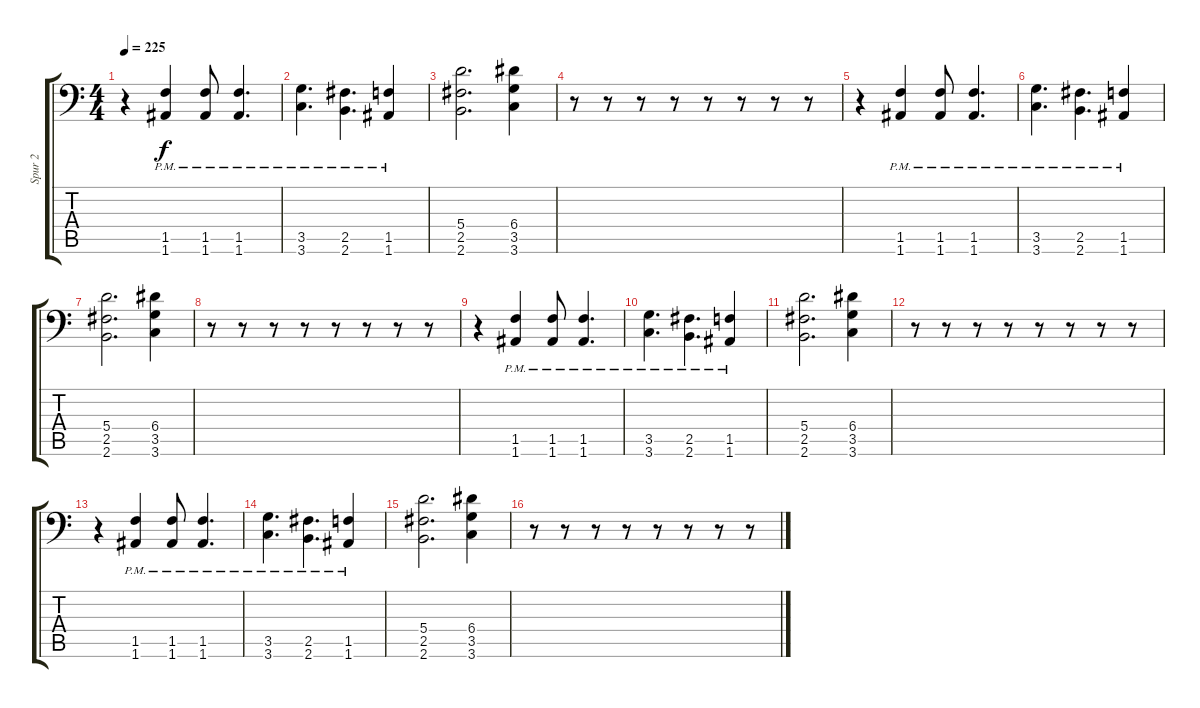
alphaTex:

\track ("Spur 2" "Spur 2") {instrument distortionguitar}
\staff {score tabs}
\tuning (B3 Gb3 D3 A2 E2 A1) {hide}
\ts (4 4)
\tempo 225
\clef f4
\ks c
r.4{dy f} (1.5{pm} 1.6{pm}).4 (1.5{pm} 1.6{pm}).8 (1.5{pm} 1.6{pm}).4{d} |
(3.5{pm} 3.6{pm}).4{d} (2.5{pm} 2.6{pm}).4{d} (1.5{pm} 1.6{pm}).4 |
(5.4 2.5 2.6).2{d} (6.4 3.5 3.6).4 |
r.8 r.8 r.8 r.8 r.8 r.8 r.8 r.8 |
r.4 (1.5{pm} 1.6{pm}).4 (1.5{pm} 1.6{pm}).8 (1.5{pm} 1.6{pm}).4{d} |
(3.5{pm} 3.6{pm}).4{d} (2.5{pm} 2.6{pm}).4{d} (1.5{pm} 1.6{pm}).4 |
(5.4 2.5 2.6).2{d} (6.4 3.5 3.6).4 |
r.8 r.8 r.8 r.8 r.8 r.8 r.8 r.8 |
r.4 (1.5{pm} 1.6{pm}).4 (1.5{pm} 1.6{pm}).8 (1.5{pm} 1.6{pm}).4{d} |
(3.5{pm} 3.6{pm}).4{d} (2.5{pm} 2.6{pm}).4{d} (1.5{pm} 1.6{pm}).4 |
(5.4 2.5 2.6).2{d} (6.4 3.5 3.6).4 |
r.8 r.8 r.8 r.8 r.8 r.8 r.8 r.8 |
r.4 (1.5{pm} 1.6{pm}).4 (1.5{pm} 1.6{pm}).8 (1.5{pm} 1.6{pm}).4{d} |
(3.5{pm} 3.6{pm}).4{d} (2.5{pm} 2.6{pm}).4{d} (1.5{pm} 1.6{pm}).4 |
(5.4 2.5 2.6).2{d} (6.4 3.5 3.6).4 |
r.8 r.8 r.8 r.8 r.8 r.8 r.8 r.8
